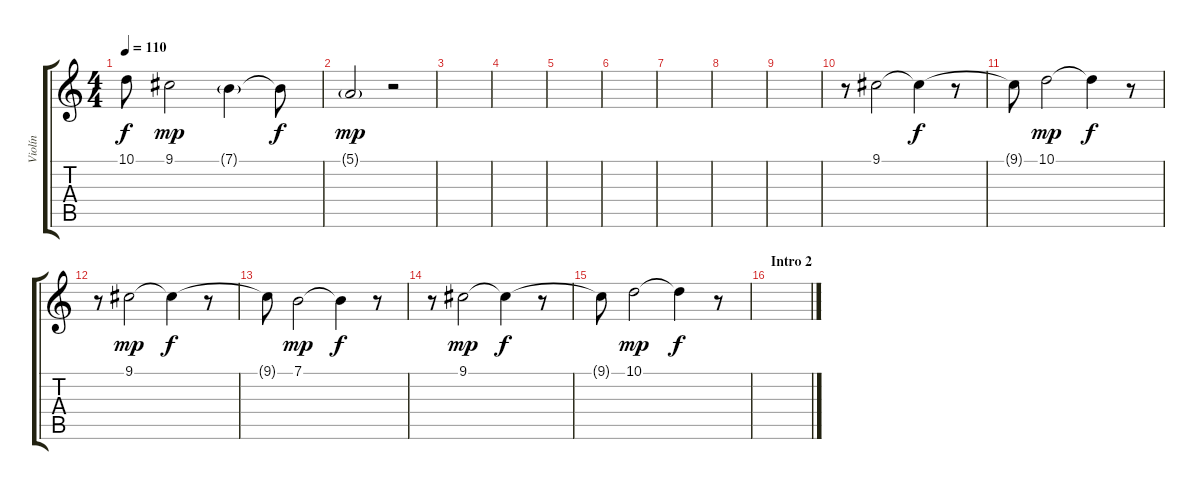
\track ("Violín" "Violín") {instrument stringensemble1}
\staff {score tabs}
\tuning (E4 B3 G3 D3 A2 E2) {hide}
\ts (4 4)
\tempo 110
\clef g2
\ks c
10.1{t}.8{dy f} 9.1.2{dy mp} 7.1{g}.4 7.1{t}.8{dy f} |
5.1{g}.2{dy mp} r.2 |
|
|
|
|
|
|
|
r.8 9.1.2 9.1{t}.4{dy f} r.8 |
9.1{t}.8 10.1.2{dy mp} 10.1{t}.4{dy f} r.8 |
r.8 9.1.2{dy mp} 9.1{t}.4{dy f} r.8 |
9.1{t}.8 7.1.2{dy mp} 7.1{t}.4{dy f} r.8 |
r.8 9.1.2{dy mp} 9.1{t}.4{dy f} r.8 |
9.1{t}.8 10.1.2{dy mp} 10.1{t}.4{dy f} r.8 |
\section ("" "Intro 2")
